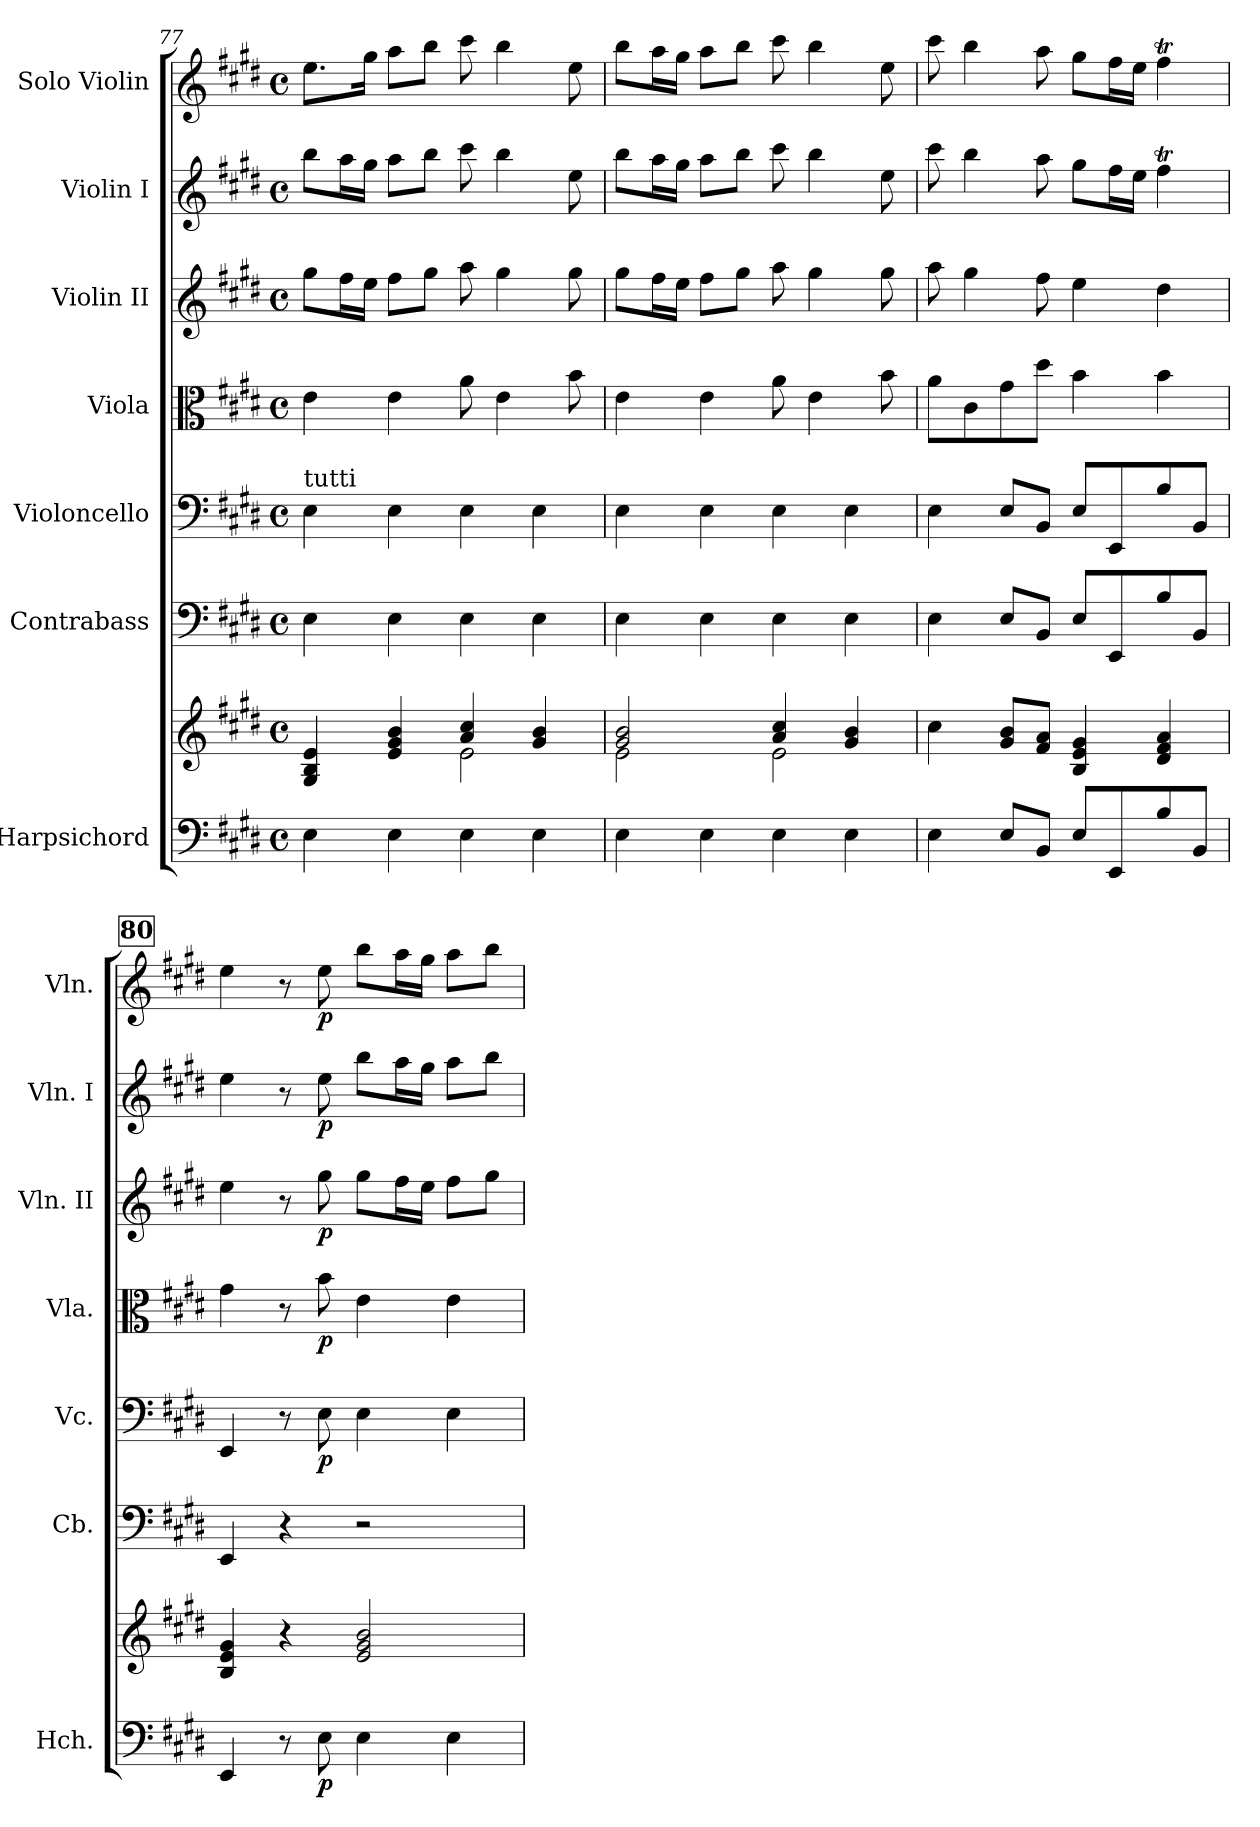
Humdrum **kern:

**kern	**kern	**dynam	**kern	**kern	**dynam	**kern	**dynam	**kern	**dynam	**kern	**dynam	**kern	**dynam
*part7	*part7	*part7	*part6	*part5	*part5	*part4	*part4	*part3	*part3	*part2	*part2	*part1	*part1
*staff8	*staff7	*staff7/8	*staff6	*staff5	*staff5	*staff4	*staff4	*staff3	*staff3	*staff2	*staff2	*staff1	*staff1
*I"Harpsichord	*	*	*I"Contrabass	*I"Violoncello	*	*I"Viola	*	*I"Violin II	*	*I"Violin I	*	*I"Solo Violin	*
*I'Hch.	*	*	*I'Cb.	*I'Vc.	*	*I'Vla.	*	*I'Vln. II	*	*I'Vln. I	*	*I'Vln.	*
*clefF4	*clefG2	*	*clefF4	*clefF4	*	*clefC3	*	*clefG2	*	*clefG2	*	*clefG2	*
*	*	*	*ITrd7c12	*	*	*	*	*	*	*	*	*	*
*k[f#c#g#d#]	*k[f#c#g#d#]	*	*k[f#c#g#d#]	*k[f#c#g#d#]	*	*k[f#c#g#d#]	*	*k[f#c#g#d#]	*	*k[f#c#g#d#]	*	*k[f#c#g#d#]	*
*M4/4	*M4/4	*	*M4/4	*M4/4	*	*M4/4	*	*M4/4	*	*M4/4	*	*M4/4	*
*met(c)	*met(c)	*	*met(c)	*met(c)	*	*met(c)	*	*met(c)	*	*met(c)	*	*met(c)	*
=77	=77	=77	=77	=77	=77	=77	=77	=77	=77	=77	=77	=77	=77
*	*^	*	*	*	*	*	*	*	*	*	*	*	*
!	!	!	!	!	!LO:TX:a:t=tutti	!	!	!	!	!	!	!	!	!
4E\	4G#/ 4B/ 4e/	2ryy	.	4EE\	4E\	.	4e\	.	8gg#\L	.	8bb\L	.	8.ee\L	.
.	.	.	.	.	.	.	.	.	16ff#\L	.	16aa\L	.	.	.
.	.	.	.	.	.	.	.	.	16ee\JJ	.	16gg#\JJ	.	16gg#\Jk	.
4E\	4e/ 4g#/ 4b/	.	.	4EE\	4E\	.	4e\	.	8ff#\L	.	8aa\L	.	8aa\L	.
.	.	.	.	.	.	.	.	.	8gg#\J	.	8bb\J	.	8bb\J	.
4E\	4a/ 4cc#/	2e\	.	4EE\	4E\	.	8a\	.	8aa\	.	8ccc#\	.	8ccc#\	.
.	.	.	.	.	.	.	4e\	.	4gg#\	.	4bb\	.	4bb\	.
4E\	4g#/ 4b/	.	.	4EE\	4E\	.	.	.	.	.	.	.	.	.
.	.	.	.	.	.	.	8b\	.	8gg#\	.	8ee\	.	8ee\	.
=78	=78	=78	=78	=78	=78	=78	=78	=78	=78	=78	=78	=78	=78	=78
4E\	2g#/ 2b/	2e\	.	4EE\	4E\	.	4e\	.	8gg#\L	.	8bb\L	.	8bb\L	.
.	.	.	.	.	.	.	.	.	16ff#\L	.	16aa\L	.	16aa\L	.
.	.	.	.	.	.	.	.	.	16ee\JJ	.	16gg#\JJ	.	16gg#\JJ	.
4E\	.	.	.	4EE\	4E\	.	4e\	.	8ff#\L	.	8aa\L	.	8aa\L	.
.	.	.	.	.	.	.	.	.	8gg#\J	.	8bb\J	.	8bb\J	.
4E\	4a/ 4cc#/	2e\	.	4EE\	4E\	.	8a\	.	8aa\	.	8ccc#\	.	8ccc#\	.
.	.	.	.	.	.	.	4e\	.	4gg#\	.	4bb\	.	4bb\	.
4E\	4g#/ 4b/	.	.	4EE\	4E\	.	.	.	.	.	.	.	.	.
.	.	.	.	.	.	.	8b\	.	8gg#\	.	8ee\	.	8ee\	.
*	*v	*v	*	*	*	*	*	*	*	*	*	*	*	*
!!LO:PB:g=z
=79	=79	=79	=79	=79	=79	=79	=79	=79	=79	=79	=79	=79	=79
4E\	4cc#\	.	4EE\	4E\	.	8a\L	.	8aa\	.	8ccc#\	.	8ccc#\	.
.	.	.	.	.	.	8c#\	.	4gg#\	.	4bb\	.	4bb\	.
8E/L	8g#/ 8b/L	.	8EE/L	8E/L	.	8g#\	.	.	.	.	.	.	.
8BB/J	8f#/ 8a/J	.	8BBB/J	8BB/J	.	8dd#\J	.	8ff#\	.	8aa\	.	8aa\	.
8E/L	4B/ 4e/ 4g#/	.	8EE/L	8E/L	.	4b\	.	4ee\	.	8gg#\L	.	8gg#\L	.
8EE/	.	.	8EEE/	8EE/	.	.	.	.	.	16ff#\L	.	16ff#\L	.
.	.	.	.	.	.	.	.	.	.	16ee\JJ	.	16ee\JJ	.
8B/	4d#/ 4f#/ 4a/	.	8BB/	8B/	.	4b\	.	4dd#\	.	4ff#T\	.	4ff#T\	.
8BB/J	.	.	8BBB/J	8BB/J	.	.	.	.	.	.	.	.	.
!!LO:REH:place=s1:a:B:fs=14:t=80
=80	=80	=80	=80	=80	=80	=80	=80	=80	=80	=80	=80	=80	=80
4EE/	4B/ 4e/ 4g#/	.	4EEE/	4EE/	.	4g#\	.	4ee\	.	4ee\	.	4ee\	.
8r	4r	.	4r	8r	.	8r	.	8r	.	8r	.	8r	.
!	!	!LO:DY:b=2	!	!	!LO:DY:b	!	!LO:DY:b	!	!LO:DY:b	!	!LO:DY:b	!	!LO:DY:b
8E\	.	p	.	8E\	p	8b\	p	8gg#\	p	8ee\	p	8ee\	p
4E\	2e/ 2g#/ 2b/	.	2r	4E\	.	4e\	.	8gg#\L	.	8bb\L	.	8bb\L	.
.	.	.	.	.	.	.	.	16ff#\L	.	16aa\L	.	16aa\L	.
.	.	.	.	.	.	.	.	16ee\JJ	.	16gg#\JJ	.	16gg#\JJ	.
4E\	.	.	.	4E\	.	4e\	.	8ff#\L	.	8aa\L	.	8aa\L	.
.	.	.	.	.	.	.	.	8gg#\J	.	8bb\J	.	8bb\J	.
=	=	=	=	=	=	=	=	=	=	=	=	=	=
*-	*-	*-	*-	*-	*-	*-	*-	*-	*-	*-	*-	*-	*-
